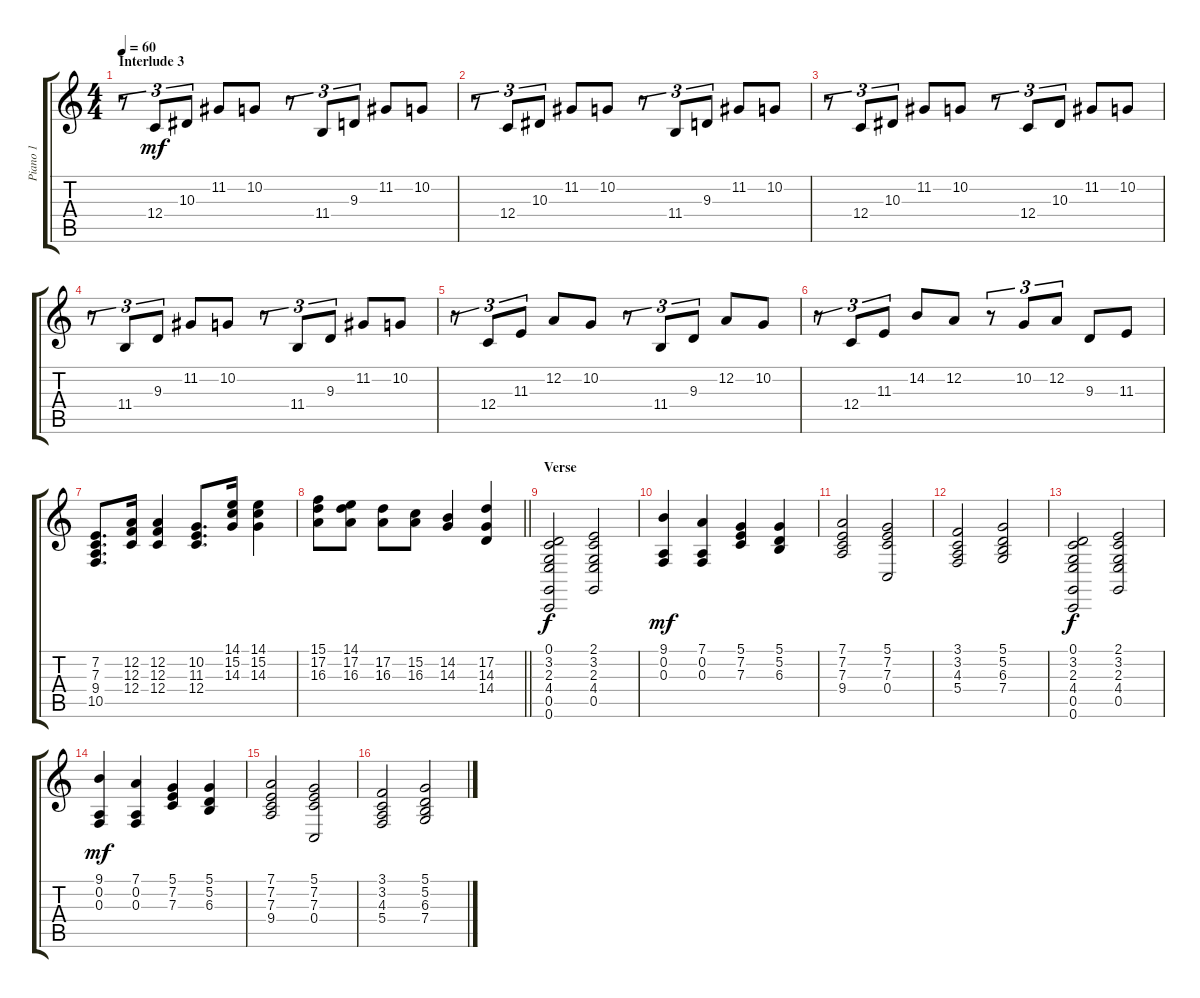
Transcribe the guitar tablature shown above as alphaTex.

\track ("Piano 1" "Piano 1") {instrument acousticgrandpiano}
\staff {score tabs}
\tuning (D4 A3 F3 C3 G2 C2) {hide}
\ts (4 4)
\section ("" "Interlude 3")
\tempo 60
\clef g2
\ks c
r.8{tu (3 2) dy mf} 12.4.8{tu (3 2)} 10.3.8{tu (3 2)} 11.2.8 10.2.8 r.8{tu (3 2)} 11.4.8{tu (3 2)} 9.3.8{tu (3 2)} 11.2.8 10.2.8 |
r.8{tu (3 2)} 12.4.8{tu (3 2)} 10.3.8{tu (3 2)} 11.2.8 10.2.8 r.8{tu (3 2)} 11.4.8{tu (3 2)} 9.3.8{tu (3 2)} 11.2.8 10.2.8 |
r.8{tu (3 2)} 12.4.8{tu (3 2)} 10.3.8{tu (3 2)} 11.2.8 10.2.8 r.8{tu (3 2)} 12.4.8{tu (3 2)} 10.3.8{tu (3 2)} 11.2.8 10.2.8 |
r.8{tu (3 2)} 11.4.8{tu (3 2)} 9.3.8{tu (3 2)} 11.2.8 10.2.8 r.8{tu (3 2)} 11.4.8{tu (3 2)} 9.3.8{tu (3 2)} 11.2.8 10.2.8 |
r.8{tu (3 2)} 12.4.8{tu (3 2)} 11.3.8{tu (3 2)} 12.2.8 10.2.8 r.8{tu (3 2)} 11.4.8{tu (3 2)} 9.3.8{tu (3 2)} 12.2.8 10.2.8 |
r.8{tu (3 2)} 12.4.8{tu (3 2)} 11.3.8{tu (3 2)} 14.2.8 12.2.8 r.8{tu (3 2)} 10.2.8{tu (3 2)} 12.2.8{tu (3 2)} 9.3.8 11.3.8 |
(7.2 7.3 9.4 10.5).8{d} (12.2 12.3 12.4).16 (12.2 12.3 12.4).4 (10.2 11.3 12.4).8{d} (14.1 15.2 14.3).16 (14.1 15.2 14.3).4 |
\barLineRight lightlight
(15.1 17.2 16.3).8 (14.1 17.2 16.3).8 (17.2 16.3).8 (15.2 16.3).8 (14.2 14.3).4 (17.2 14.3 14.4).4 |
\section ("" "Verse")
(0.1 3.2 2.3 4.4 0.5 0.6).2{dy f} (2.1 3.2 2.3 4.4 0.5).2 |
(9.1 0.2 0.3).4{dy mf} (7.1 0.2 0.3).4 (5.1 7.2 7.3).4 (5.1 5.2 6.3).4 |
(7.1 7.2 7.3 9.4).2 (5.1 7.2 7.3 0.4).2 |
(3.1 3.2 4.3 5.4).2 (5.1 5.2 6.3 7.4).2 |
(0.1 3.2 2.3 4.4 0.5 0.6).2{dy f} (2.1 3.2 2.3 4.4 0.5).2 |
(9.1 0.2 0.3).4{dy mf} (7.1 0.2 0.3).4 (5.1 7.2 7.3).4 (5.1 5.2 6.3).4 |
(7.1 7.2 7.3 9.4).2 (5.1 7.2 7.3 0.4).2 |
(3.1 3.2 4.3 5.4).2 (5.1 5.2 6.3 7.4).2
